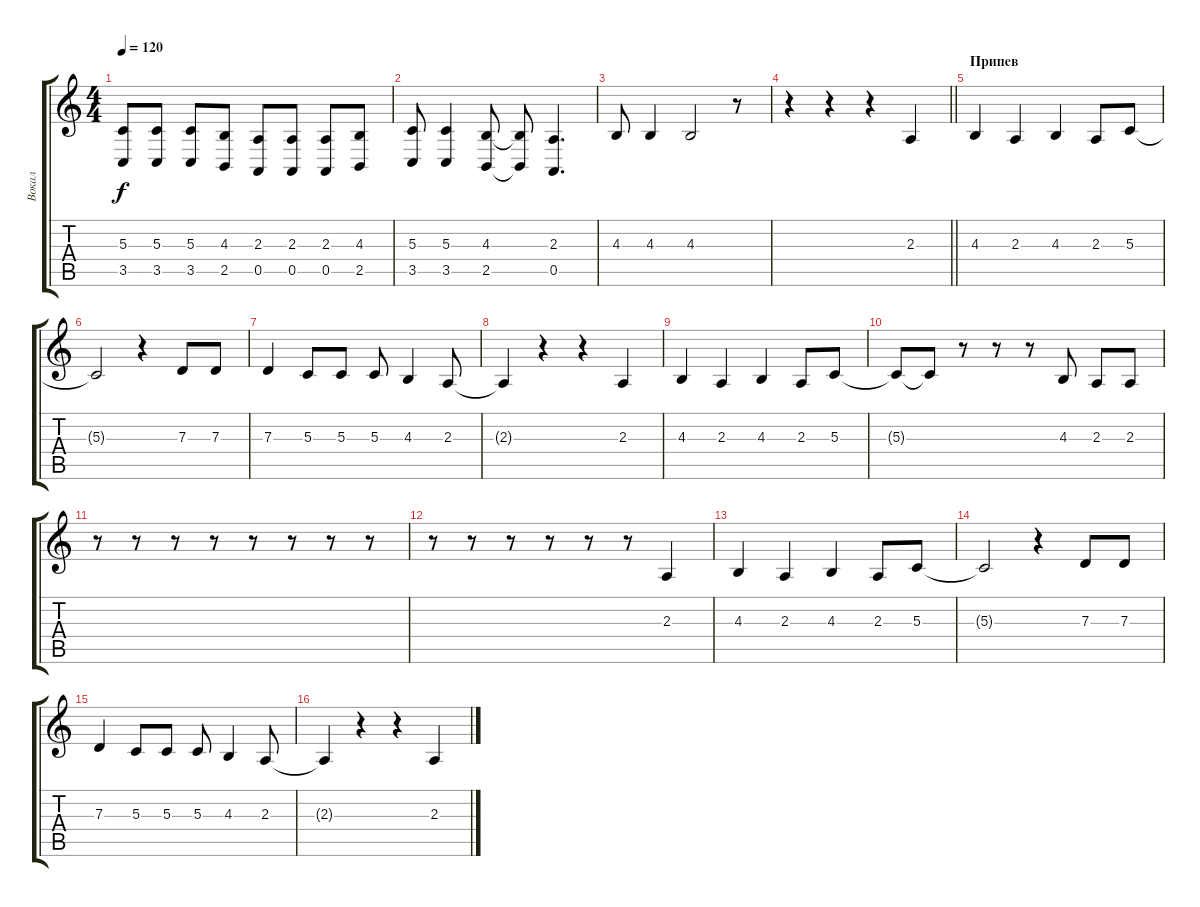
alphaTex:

\track ("Вокал" "Вокал") {instrument oboe}
\staff {score tabs}
\tuning (E4 B3 G3 D3 A2 E2) {hide}
\ts (4 4)
\tempo 120
\clef g2
\ks c
(5.3 3.5).8{dy f} (5.3 3.5).8 (5.3 3.5).8 (4.3 2.5).8 (2.3 0.5).8 (2.3 0.5).8 (2.3 0.5).8 (4.3 2.5).8 |
(5.3 3.5).8 (5.3 3.5).4 (4.3 2.5).8 (4.3{t} 2.5{t}).8 (2.3 0.5).4{d} |
4.3.8 4.3.4 4.3.2 r.8 |
\barLineRight lightlight
r.4 r.4 r.4 2.3.4 |
\section ("" "Припев")
4.3.4 2.3.4 4.3.4 2.3.8 5.3.8 |
5.3{t}.2 r.4 7.3.8 7.3.8 |
7.3.4 5.3.8 5.3.8 5.3.8 4.3.4 2.3.8 |
2.3{t}.4 r.4 r.4 2.3.4 |
4.3.4 2.3.4 4.3.4 2.3.8 5.3.8 |
5.3{t}.8 5.3{t}.8 r.8 r.8 r.8 4.3.8 2.3.8 2.3.8 |
r.8 r.8 r.8 r.8 r.8 r.8 r.8 r.8 |
r.8 r.8 r.8 r.8 r.8 r.8 2.3.4 |
4.3.4 2.3.4 4.3.4 2.3.8 5.3.8 |
5.3{t}.2 r.4 7.3.8 7.3.8 |
7.3.4 5.3.8 5.3.8 5.3.8 4.3.4 2.3.8 |
2.3{t}.4 r.4 r.4 2.3.4
